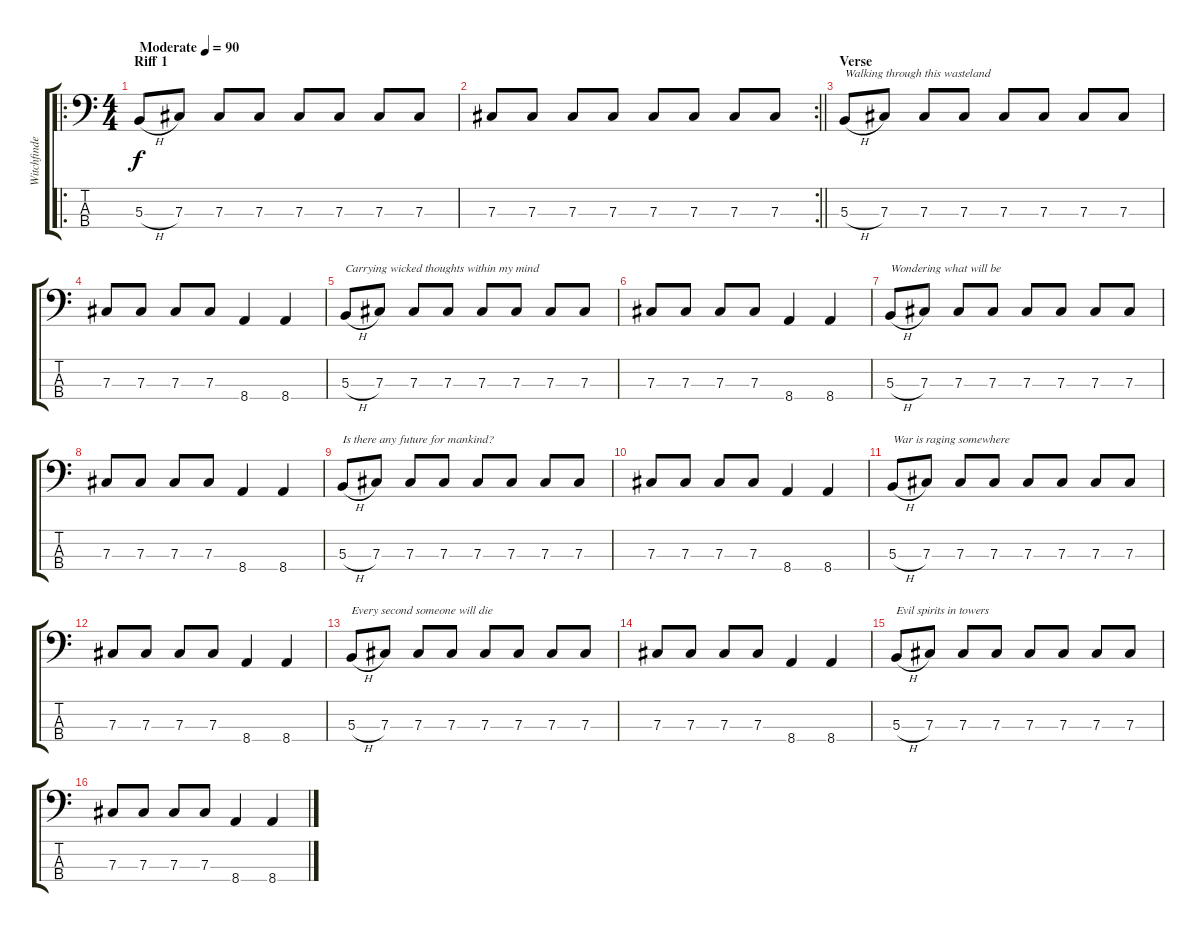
\track ("Witchfinder" "Witchfinde") {instrument electricbassfinger bank 78}
\staff {score tabs}
\tuning (E2 B1 Gb1 Db1) {hide}
\ro
\ts (4 4)
\section ("" "Riff 1")
\tempo (90 "Moderate")
\clef f4
\ks c
5.3{h}.8{dy f instrument electricbassfinger} 7.3.8 7.3.8 7.3.8 7.3.8 7.3.8 7.3.8 7.3.8 |
\rc 2
\barLineRight lightlight
7.3.8 7.3.8 7.3.8 7.3.8 7.3.8 7.3.8 7.3.8 7.3.8 |
\section ("" "Verse")
5.3{h}.8{txt "Walking through this wasteland"} 7.3.8 7.3.8 7.3.8 7.3.8 7.3.8 7.3.8 7.3.8 |
7.3.8 7.3.8 7.3.8 7.3.8 8.4.4 8.4.4 |
5.3{h}.8{txt "Carrying wicked thoughts within my mind"} 7.3.8 7.3.8 7.3.8 7.3.8 7.3.8 7.3.8 7.3.8 |
7.3.8 7.3.8 7.3.8 7.3.8 8.4.4 8.4.4 |
5.3{h}.8{txt "Wondering what will be"} 7.3.8 7.3.8 7.3.8 7.3.8 7.3.8 7.3.8 7.3.8 |
7.3.8 7.3.8 7.3.8 7.3.8 8.4.4 8.4.4 |
5.3{h}.8{txt "Is there any future for mankind?"} 7.3.8 7.3.8 7.3.8 7.3.8 7.3.8 7.3.8 7.3.8 |
7.3.8 7.3.8 7.3.8 7.3.8 8.4.4 8.4.4 |
5.3{h}.8{txt "War is raging somewhere"} 7.3.8 7.3.8 7.3.8 7.3.8 7.3.8 7.3.8 7.3.8 |
7.3.8 7.3.8 7.3.8 7.3.8 8.4.4 8.4.4 |
5.3{h}.8{txt "Every second someone will die"} 7.3.8 7.3.8 7.3.8 7.3.8 7.3.8 7.3.8 7.3.8 |
7.3.8 7.3.8 7.3.8 7.3.8 8.4.4 8.4.4 |
5.3{h}.8{txt "Evil spirits in towers"} 7.3.8 7.3.8 7.3.8 7.3.8 7.3.8 7.3.8 7.3.8 |
7.3.8 7.3.8 7.3.8 7.3.8 8.4.4 8.4.4
